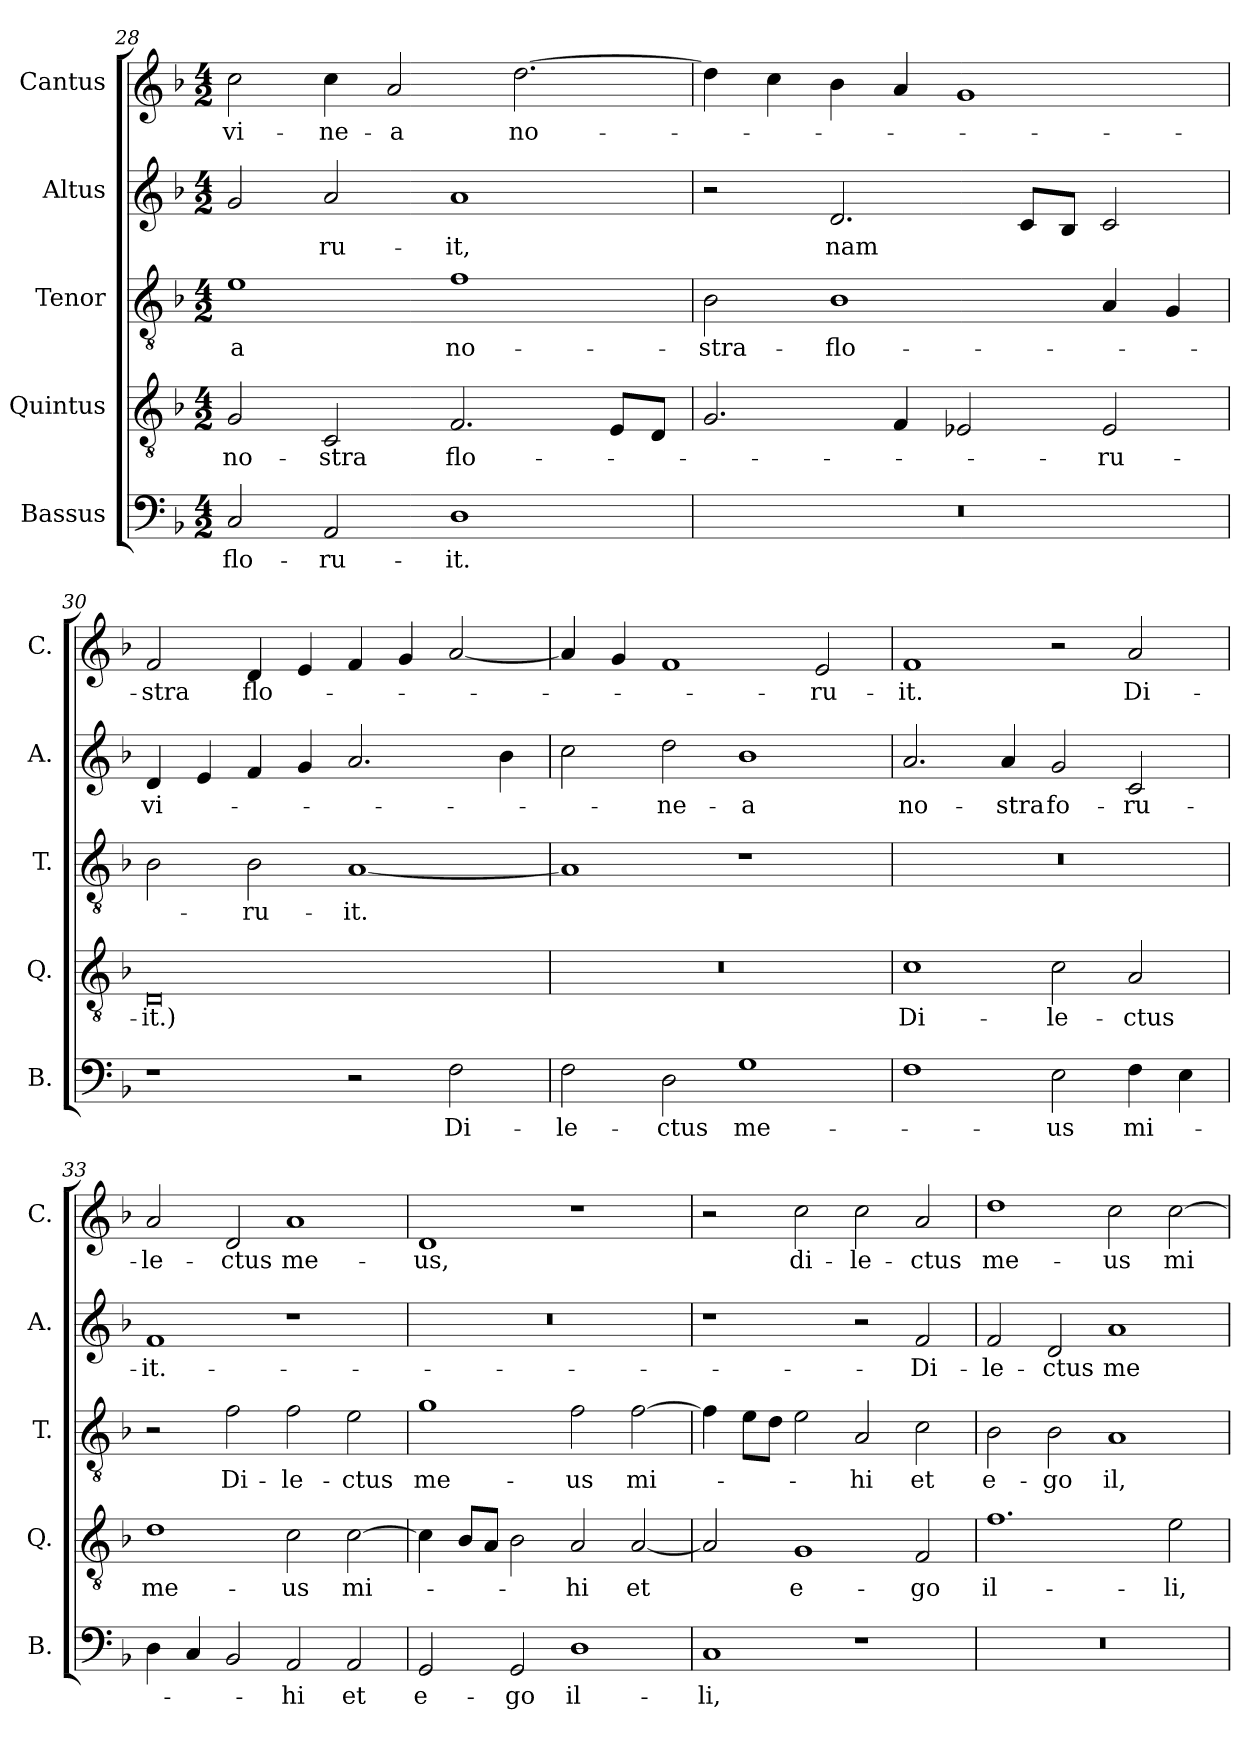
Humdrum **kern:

**kern	**text	**kern	**text	**kern	**text	**kern	**text	**kern	**text
*part5	*part5	*part4	*part4	*part3	*part3	*part2	*part2	*part1	*part1
*staff5	*staff5	*staff4	*staff4	*staff3	*staff3	*staff2	*staff2	*staff1	*staff1
*I"Bassus	*	*I"Quintus	*	*I"Tenor	*	*I"Altus	*	*I"Cantus	*
*I'B.	*	*I'Q.	*	*I'T.	*	*I'A.	*	*I'C.	*
*clefF4	*	*clefGv2	*	*clefGv2	*	*clefG2	*	*clefG2	*
*k[b-]	*	*k[b-]	*	*k[b-]	*	*k[b-]	*	*k[b-]	*
*F:	*	*F:	*	*F:	*	*F:	*	*F:	*
*M4/2	*	*M4/2	*	*M4/2	*	*M4/2	*	*M4/2	*
=28	=28	=28	=28	=28	=28	=28	=28	=28	=28
2C/	flo-	2G/	no-	1e	a	2g/	.	2cc\	vi-
2AA/	ru­-	2C/	stra	.	.	2a/	ru­-	4cc\	ne­-
.	.	.	.	.	.	.	.	2a/	a
1D	it.	2.F/	flo­-	1f	no­-	1a	it,	.	.
.	.	.	.	.	.	.	.	[2.dd\	no­-
.	.	8E/L	.	.	.	.	.	.	.
.	.	8D/J	.	.	.	.	.	.	.
=29	=29	=29	=29	=29	=29	=29	=29	=29	=29
0r	.	2.G/	.	2B-\	stra-	2r	.	4dd\]	.
.	.	.	.	.	.	.	.	4cc\	.
.	.	.	.	1B-	flo­-	2.d/	nam	4b-\	.
.	.	4F/	.	.	.	.	.	4a/	.
.	.	2E-X/	.	.	.	.	.	1g	.
.	.	.	.	.	.	8c/L	.	.	.
.	.	.	.	.	.	8B-/J	.	.	.
.	.	2E-/	ru-	4A/	.	2c/	.	.	.
.	.	.	.	4G/	.	.	.	.	.
=30	=30	=30	=30	=30	=30	=30	=30	=30	=30
1r	.	0D	it.)	2B-\	.	4d/	vi­-	2f/	stra
.	.	.	.	.	.	4e/	.	.	.
.	.	.	.	2B-\	ru­-	4f/	.	4d/	flo­-
.	.	.	.	.	.	4g/	.	4e/	.
2r	.	.	.	[1A	it.	2.a/	.	4f/	.
.	.	.	.	.	.	.	.	4g/	.
2F\	Di­-	.	.	.	.	.	.	[2a/	.
.	.	.	.	.	.	4b-\	.	.	.
=31	=31	=31	=31	=31	=31	=31	=31	=31	=31
2F\	le-	0r	.	1A]	.	2cc\	.	4a/]	.
.	.	.	.	.	.	.	.	4g/	.
2D\	ctus	.	.	.	.	2dd\	ne­-	1f	.
1G	me-	.	.	1r	.	1b-	a	.	.
.	.	.	.	.	.	.	.	2e/	ru­-
=32	=32	=32	=32	=32	=32	=32	=32	=32	=32
1F	.	1c	Di-	0r	.	2.a/	no-	1f	it.
.	.	.	.	.	.	4a/	stra	.	.
2E\	us	2c\	le­-	.	.	2g/	fo­-	2r	.
4F\	mi­-	2A/	ctus	.	.	2c/	ru-	2a/	Di­-
4E\	.	.	.	.	.	.	.	.	.
=33	=33	=33	=33	=33	=33	=33	=33	=33	=33
4D\	.	1d	me­-	2r	.	1f	it.-	2a/	le-
4C/	.	.	.	.	.	.	.	.	.
2BB-/	.	.	.	2f\	Di-	.	.	2d/	ctus
2AA/	hi	2c\	us	2f\	le­-	1r	.	1a	me-
2AA/	et	[2c\	mi-	2e\	ctus	.	.	.	.
=34	=34	=34	=34	=34	=34	=34	=34	=34	=34
2GG/	e­-	4c\]	.	1g	me­-	0r	.	1d	us,
.	.	8B-/L	.	.	.	.	.	.	.
.	.	8A/J	.	.	.	.	.	.	.
2GG/	go	2B-\	.	.	.	.	.	.	.
1D	il­-	2A/	hi	2f\	us	.	.	1r	.
.	.	[2A/	et	[2f\	mi­-	.	.	.	.
=35	=35	=35	=35	=35	=35	=35	=35	=35	=35
1C	li,	2A/]	.	4f\]	.	1r	.	2r	.
.	.	.	.	8e\L	.	.	.	.	.
.	.	.	.	8d\J	.	.	.	.	.
.	.	1G	e­-	2e\	.	.	.	2cc\	di-
1r	.	.	.	2A/	hi	2r	.	2cc\	le-
.	.	2F/	go	2c\	et	2f/	Di­-	2a/	ctus
=36	=36	=36	=36	=36	=36	=36	=36	=36	=36
0r	.	1.f	il­-	2B-\	e­-	2f/	le-	1dd	me-
.	.	.	.	2B-\	go	2d/	ctus	.	.
.	.	.	.	1A	il­,	1a	me­-	2cc\	us
.	.	2e\	li,	.	.	.	.	[2cc\	mi­-
=	=	=	=	=	=	=	=	=	=
*-	*-	*-	*-	*-	*-	*-	*-	*-	*-
